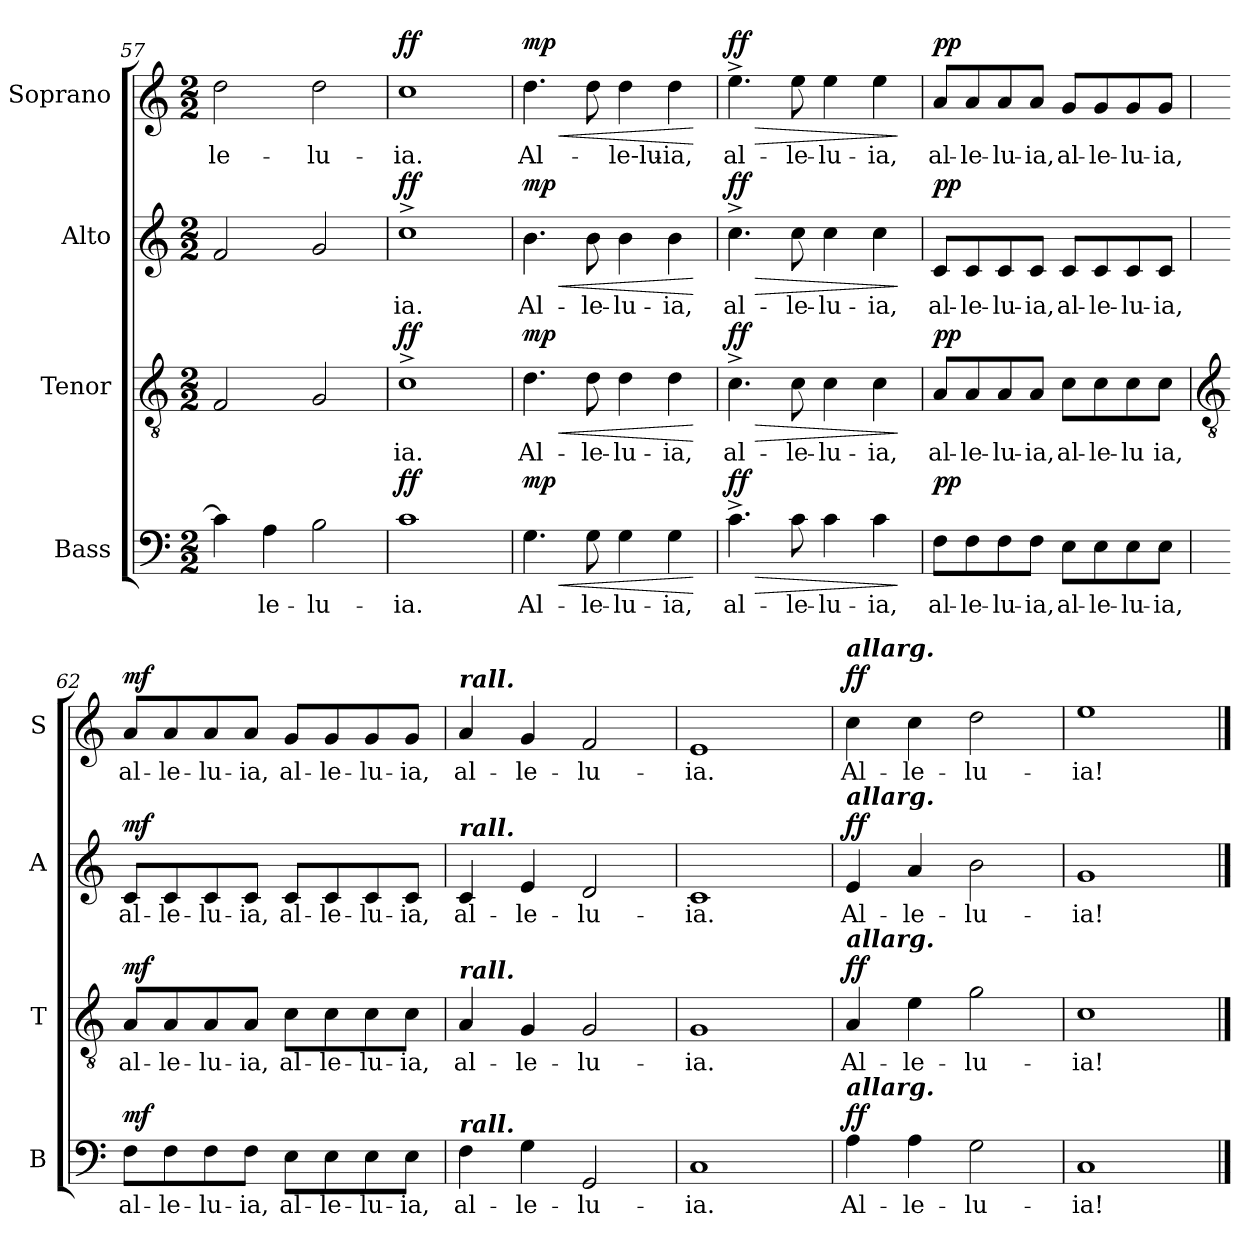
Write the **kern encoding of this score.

**kern	**text	**dynam	**kern	**text	**dynam	**kern	**text	**dynam	**kern	**text	**dynam
*part4	*part4	*part4	*part3	*part3	*part3	*part2	*part2	*part2	*part1	*part1	*part1
*staff4	*staff4	*staff4	*staff3	*staff3	*staff3	*staff2	*staff2	*staff2	*staff1	*staff1	*staff1
*I"Bass	*	*	*I"Tenor	*	*	*I"Alto	*	*	*I"Soprano	*	*
*I'B	*	*	*I'T	*	*	*I'A	*	*	*I'S	*	*
*clefF4	*	*	*clefGv2	*	*	*clefG2	*	*	*clefG2	*	*
*k[]	*	*	*k[]	*	*	*k[]	*	*	*k[]	*	*
*C:	*	*	*C:	*	*	*C:	*	*	*C:	*	*
*M2/2	*	*	*M2/2	*	*	*M2/2	*	*	*M2/2	*	*
=57	=57	=57	=57	=57	=57	=57	=57	=57	=57	=57	=57
!	!	!	!	!	!	!	!	!	!	!LO:LY:b	!
4c]	.	.	2F	.	.	2f	.	.	2dd	-le-	.
!	!LO:LY:b	!	!	!	!	!	!	!	!	!	!
4A	-le-	.	.	.	.	.	.	.	.	.	.
!	!LO:LY:b	!	!	!	!	!	!	!	!	!LO:LY:b	!
2B	-lu-	.	2G	.	.	2g	.	.	2dd	-lu-	.
=58	=58	=58	=58	=58	=58	=58	=58	=58	=58	=58	=58
!	!LO:LY:b	!LO:DY:b	!	!LO:LY:b	!LO:DY:b	!	!LO:LY:b	!LO:DY:b	!	!LO:LY:b	!LO:DY:b
1c	-ia.	ff	1c^	ia.	ff	1cc^	ia.	ff	1cc	-ia.	ff
=59	=59	=59	=59	=59	=59	=59	=59	=59	=59	=59	=59
!	!LO:LY:b	!LO:HP:b	!	!LO:LY:b	!LO:HP:b	!	!LO:LY:b	!LO:HP:b	!	!LO:LY:b	!LO:HP:b
!	!	!LO:DY:n=1:b	!	!	!LO:DY:n=1:b	!	!	!LO:DY:n=1:b	!	!	!LO:DY:n=1:b
4.G	Al-	< mp	4.d	Al-	< mp	4.b	Al-	< mp	4.dd	Al-	< mp
!	!LO:LY:b	!	!	!LO:LY:b	!	!	!LO:LY:b	!	!	!	!
8G	-le-	.	8d	-le-	.	8b	-le-	.	8dd	.	.
!	!LO:LY:b	!	!	!LO:LY:b	!	!	!LO:LY:b	!	!	!LO:LY:b	!
4G	-lu-	.	4d	-lu-	.	4b	-lu-	.	4dd	-le-lu-	.
!	!LO:LY:b	!	!	!LO:LY:b	!	!	!LO:LY:b	!	!	!LO:LY:b	!
4G	-ia,	.	4d	-ia,	.	4b	-ia,	.	4dd	-ia,	.
.	.	[	.	.	[	.	.	[	.	.	[
=60	=60	=60	=60	=60	=60	=60	=60	=60	=60	=60	=60
!	!LO:LY:b	!LO:HP:b	!	!LO:LY:b	!LO:HP:b	!	!LO:LY:b	!LO:HP:b	!	!LO:LY:b	!LO:HP:b
!	!	!LO:DY:n=1:b	!	!	!LO:DY:n=1:b	!	!	!LO:DY:n=1:b	!	!	!LO:DY:n=1:b
4.c^	al-	> ff	4.c^	al-	> ff	4.cc^	al-	> ff	4.ee^	al-	> ff
!	!LO:LY:b	!	!	!LO:LY:b	!	!	!LO:LY:b	!	!	!LO:LY:b	!
8c	-le-	.	8c	-le-	.	8cc	-le-	.	8ee	-le-	.
!	!LO:LY:b	!	!	!LO:LY:b	!	!	!LO:LY:b	!	!	!LO:LY:b	!
4c	-lu-	.	4c	-lu-	.	4cc	-lu-	.	4ee	-lu-	.
!	!LO:LY:b	!	!	!LO:LY:b	!	!	!LO:LY:b	!	!	!LO:LY:b	!
4c	-ia,	.	4c	-ia,	.	4cc	-ia,	.	4ee	-ia,	.
.	.	]	.	.	]	.	.	]	.	.	]
=61	=61	=61	=61	=61	=61	=61	=61	=61	=61	=61	=61
!	!LO:LY:b	!LO:DY:b	!	!LO:LY:b	!LO:DY:b	!	!LO:LY:b	!LO:DY:b	!	!LO:LY:b	!LO:DY:b
8F\L	al-	pp	8A/L	al-	pp	8c/L	al-	pp	8a/L	al-	pp
!	!LO:LY:b	!	!	!LO:LY:b	!	!	!LO:LY:b	!	!	!LO:LY:b	!
8F\	-le-	.	8A/	-le-	.	8c/	-le-	.	8a/	-le-	.
!	!LO:LY:b	!	!	!LO:LY:b	!	!	!LO:LY:b	!	!	!LO:LY:b	!
8F\	-lu-	.	8A/	-lu-	.	8c/	-lu-	.	8a/	-lu-	.
!	!LO:LY:b	!	!	!LO:LY:b	!	!	!LO:LY:b	!	!	!LO:LY:b	!
8F\J	-ia,	.	8A/J	-ia,	.	8c/J	-ia,	.	8a/J	-ia,	.
!	!LO:LY:b	!	!	!LO:LY:b	!	!	!LO:LY:b	!	!	!LO:LY:b	!
8E\L	al-	.	8c\L	al-	.	8c/L	al-	.	8g/L	al-	.
!	!LO:LY:b	!	!	!LO:LY:b	!	!	!LO:LY:b	!	!	!LO:LY:b	!
8E\	-le-	.	8c\	-le-	.	8c/	-le-	.	8g/	-le-	.
!	!LO:LY:b	!	!	!LO:LY:b	!	!	!LO:LY:b	!	!	!LO:LY:b	!
8E\	-lu-	.	8c\	-lu	.	8c/	-lu-	.	8g/	-lu-	.
!	!LO:LY:b	!	!	!LO:LY:b	!	!	!LO:LY:b	!	!	!LO:LY:b	!
8E\J	-ia,	.	8c\J	-ia,	.	8c/J	-ia,	.	8g/J	-ia,	.
!!LO:LB:g=z
=62	=62	=62	=62	=62	=62	=62	=62	=62	=62	=62	=62
*	*	*	*clefGv2	*	*	*	*	*	*	*	*
!	!LO:LY:b	!LO:DY:b	!	!LO:LY:b	!LO:DY:b	!	!LO:LY:b	!LO:DY:b	!	!LO:LY:b	!LO:DY:b
8F\L	al-	mf	8A/L	al-	mf	8c/L	al-	mf	8a/L	al-	mf
!	!LO:LY:b	!	!	!LO:LY:b	!	!	!LO:LY:b	!	!	!LO:LY:b	!
8F\	-le-	.	8A/	-le-	.	8c/	-le-	.	8a/	-le-	.
!	!LO:LY:b	!	!	!LO:LY:b	!	!	!LO:LY:b	!	!	!LO:LY:b	!
8F\	-lu-	.	8A/	-lu-	.	8c/	-lu-	.	8a/	-lu-	.
!	!LO:LY:b	!	!	!LO:LY:b	!	!	!LO:LY:b	!	!	!LO:LY:b	!
8F\J	-ia,	.	8A/J	-ia,	.	8c/J	-ia,	.	8a/J	-ia,	.
!	!LO:LY:b	!	!	!LO:LY:b	!	!	!LO:LY:b	!	!	!LO:LY:b	!
8E\L	al-	.	8c\L	al-	.	8c/L	al-	.	8g/L	al-	.
!	!LO:LY:b	!	!	!LO:LY:b	!	!	!LO:LY:b	!	!	!LO:LY:b	!
8E\	-le-	.	8c\	-le-	.	8c/	-le-	.	8g/	-le-	.
!	!LO:LY:b	!	!	!LO:LY:b	!	!	!LO:LY:b	!	!	!LO:LY:b	!
8E\	-lu-	.	8c\	-lu-	.	8c/	-lu-	.	8g/	-lu-	.
!	!LO:LY:b	!	!	!LO:LY:b	!	!	!LO:LY:b	!	!	!LO:LY:b	!
8E\J	-ia,	.	8c\J	-ia,	.	8c/J	-ia,	.	8g/J	-ia,	.
=63	=63	=63	=63	=63	=63	=63	=63	=63	=63	=63	=63
!	!	!	!	!	!	!	!	!	!LO:TX:a:Bi:t=rall.	!	!
!	!	!	!	!	!	!LO:TX:a:Bi:t=rall.	!	!	!	!	!
!	!	!	!LO:TX:a:Bi:t=rall.	!	!	!	!	!	!	!	!
!LO:TX:a:Bi:t=rall.	!	!	!	!	!	!	!	!	!	!	!
!	!LO:LY:b	!	!	!LO:LY:b	!	!	!LO:LY:b	!	!	!LO:LY:b	!
4F	al-	.	4A	al-	.	4c	al-	.	4a	al-	.
!	!LO:LY:b	!	!	!LO:LY:b	!	!	!LO:LY:b	!	!	!LO:LY:b	!
4G	-le-	.	4G	-le-	.	4e	-le-	.	4g	-le-	.
!	!LO:LY:b	!	!	!LO:LY:b	!	!	!LO:LY:b	!	!	!LO:LY:b	!
2GG	-lu-	.	2G	-lu-	.	2d	-lu-	.	2f	-lu-	.
=64	=64	=64	=64	=64	=64	=64	=64	=64	=64	=64	=64
!	!LO:LY:b	!	!	!LO:LY:b	!	!	!LO:LY:b	!	!	!LO:LY:b	!
1C	-ia.	.	1G	-ia.	.	1c	-ia.	.	1e	-ia.	.
=65	=65	=65	=65	=65	=65	=65	=65	=65	=65	=65	=65
!	!	!	!	!	!	!	!	!	!LO:TX:a:Bi:t=allarg.	!	!
!	!	!	!	!	!	!LO:TX:a:Bi:t=allarg.	!	!	!	!	!
!	!	!	!LO:TX:a:Bi:t=allarg.	!	!	!	!	!	!	!	!
!LO:TX:a:Bi:t=allarg.	!	!	!	!	!	!	!	!	!	!	!
!	!LO:LY:b	!LO:DY:b	!	!LO:LY:b	!LO:DY:b	!	!LO:LY:b	!LO:DY:b	!	!LO:LY:b	!LO:DY:b
4A	Al-	ff	4A	Al-	ff	4e	Al-	ff	4cc	Al-	ff
!	!LO:LY:b	!	!	!LO:LY:b	!	!	!LO:LY:b	!	!	!LO:LY:b	!
4A	-le-	.	4e	-le-	.	4a	-le-	.	4cc	-le-	.
!	!LO:LY:b	!	!	!LO:LY:b	!	!	!LO:LY:b	!	!	!LO:LY:b	!
2G	-lu-	.	2g	-lu-	.	2b	-lu-	.	2dd	-lu-	.
=66	=66	=66	=66	=66	=66	=66	=66	=66	=66	=66	=66
!	!LO:LY:b	!	!	!LO:LY:b	!	!	!LO:LY:b	!	!	!LO:LY:b	!
1C	-ia!	.	1c	-ia!	.	1g	-ia!	.	1ee	-ia!	.
==	==	==	==	==	==	==	==	==	==	==	==
*-	*-	*-	*-	*-	*-	*-	*-	*-	*-	*-	*-
